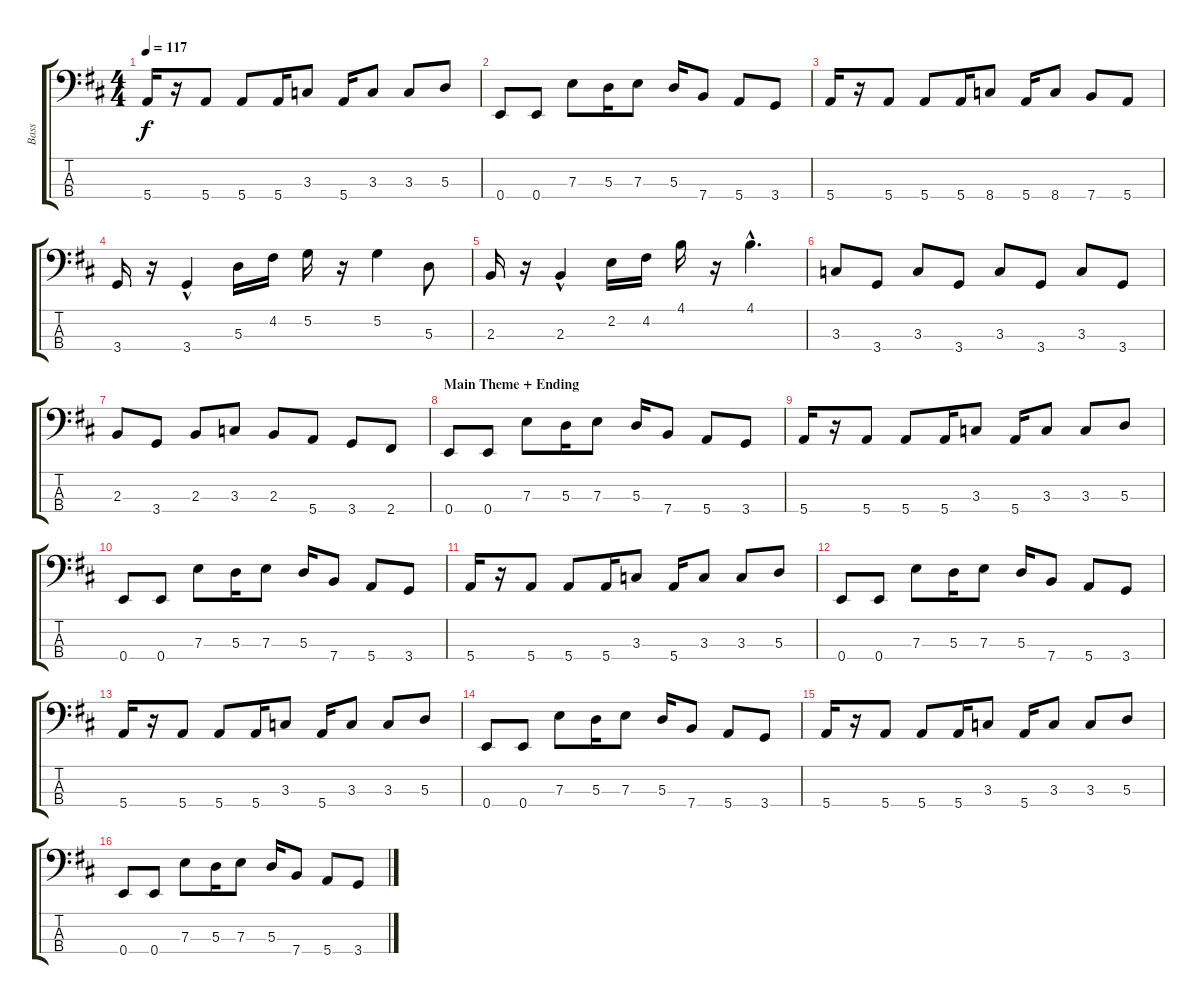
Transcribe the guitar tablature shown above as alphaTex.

\track ("Bass" "Bass") {instrument fretlessbass}
\staff {score tabs}
\tuning (G2 D2 A1 E1) {hide}
\ts (4 4)
\tempo 117
\clef f4
\ks d
5.4.16{dy f} r.16 5.4.8 5.4.8 5.4.16 3.3.8 5.4.16 3.3.8 3.3.8 5.3.8 |
0.4.8 0.4.8 7.3.8 5.3.16 7.3.8 5.3.16 7.4.8 5.4.8 3.4.8 |
5.4.16 r.16 5.4.8 5.4.8 5.4.16 8.4.8 5.4.16 8.4.8 7.4.8 5.4.8 |
3.4.16 r.16 3.4{hac}.4 5.3.16 4.2.16 5.2.16 r.16 5.2.4 5.3.8 |
2.3.16 r.16 2.3{hac}.4 2.2.16 4.2.16 4.1.16 r.16 4.1{hac}.4{d} |
3.3.8 3.4.8 3.3.8 3.4.8 3.3.8 3.4.8 3.3.8 3.4.8 |
2.3.8 3.4.8 2.3.8 3.3.8 2.3.8 5.4.8 3.4.8 2.4.8 |
\section ("" "Main Theme + Ending")
0.4.8 0.4.8 7.3.8 5.3.16 7.3.8 5.3.16 7.4.8 5.4.8 3.4.8 |
5.4.16 r.16 5.4.8 5.4.8 5.4.16 3.3.8 5.4.16 3.3.8 3.3.8 5.3.8 |
0.4.8 0.4.8 7.3.8 5.3.16 7.3.8 5.3.16 7.4.8 5.4.8 3.4.8 |
5.4.16 r.16 5.4.8 5.4.8 5.4.16 3.3.8 5.4.16 3.3.8 3.3.8 5.3.8 |
0.4.8 0.4.8 7.3.8 5.3.16 7.3.8 5.3.16 7.4.8 5.4.8 3.4.8 |
5.4.16 r.16 5.4.8 5.4.8 5.4.16 3.3.8 5.4.16 3.3.8 3.3.8 5.3.8 |
0.4.8 0.4.8 7.3.8 5.3.16 7.3.8 5.3.16 7.4.8 5.4.8 3.4.8 |
5.4.16 r.16 5.4.8 5.4.8 5.4.16 3.3.8 5.4.16 3.3.8 3.3.8 5.3.8 |
0.4.8 0.4.8 7.3.8 5.3.16 7.3.8 5.3.16 7.4.8 5.4.8 3.4.8
